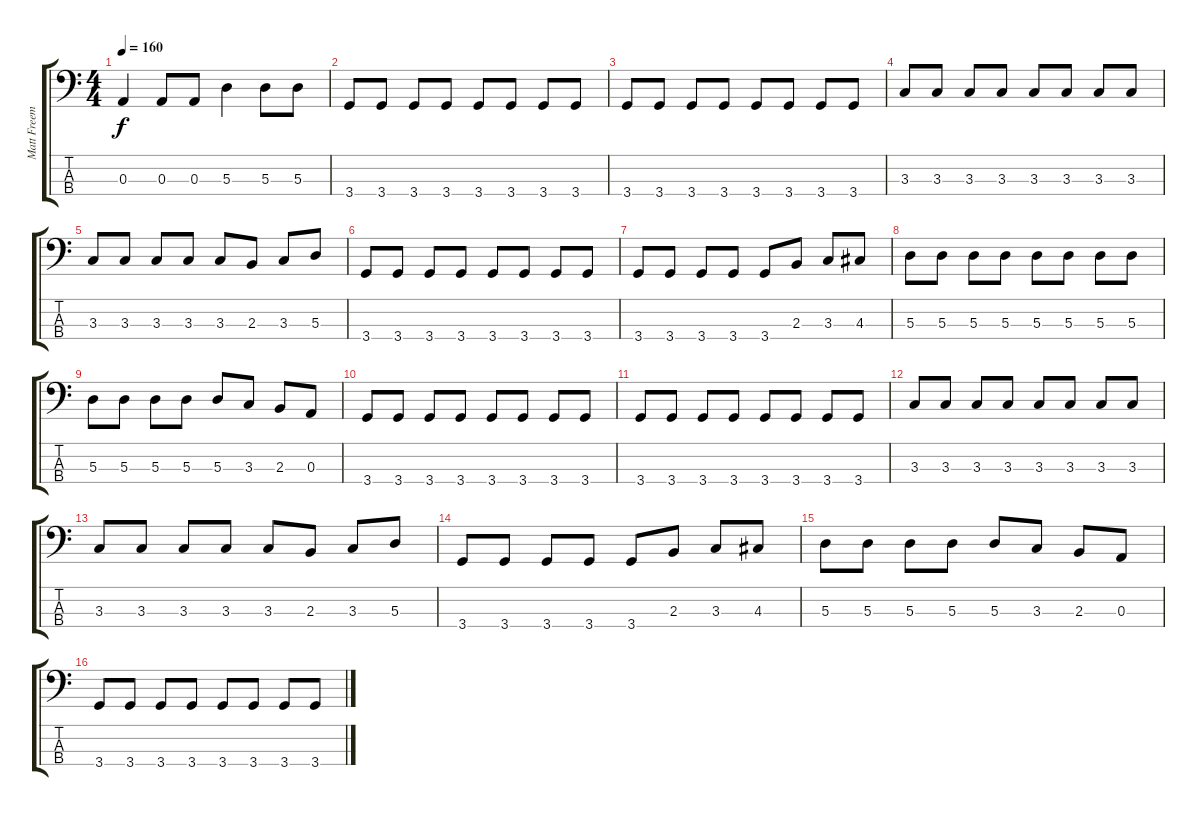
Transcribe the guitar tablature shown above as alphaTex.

\track ("Matt Freeman" "Matt Freem") {instrument electricbasspick}
\staff {score tabs}
\tuning (G2 D2 A1 E1) {hide}
\ts (4 4)
\tempo 160
\clef f4
\ks c
0.3.4{dy f} 0.3.8 0.3.8 5.3.4 5.3.8 5.3.8 |
3.4.8 3.4.8 3.4.8 3.4.8 3.4.8 3.4.8 3.4.8 3.4.8 |
3.4.8 3.4.8 3.4.8 3.4.8 3.4.8 3.4.8 3.4.8 3.4.8 |
3.3.8 3.3.8 3.3.8 3.3.8 3.3.8 3.3.8 3.3.8 3.3.8 |
3.3.8 3.3.8 3.3.8 3.3.8 3.3.8 2.3.8 3.3.8 5.3.8 |
3.4.8 3.4.8 3.4.8 3.4.8 3.4.8 3.4.8 3.4.8 3.4.8 |
3.4.8 3.4.8 3.4.8 3.4.8 3.4.8 2.3.8 3.3.8 4.3.8 |
5.3.8 5.3.8 5.3.8 5.3.8 5.3.8 5.3.8 5.3.8 5.3.8 |
5.3.8 5.3.8 5.3.8 5.3.8 5.3.8 3.3.8 2.3.8 0.3.8 |
3.4.8 3.4.8 3.4.8 3.4.8 3.4.8 3.4.8 3.4.8 3.4.8 |
3.4.8 3.4.8 3.4.8 3.4.8 3.4.8 3.4.8 3.4.8 3.4.8 |
3.3.8 3.3.8 3.3.8 3.3.8 3.3.8 3.3.8 3.3.8 3.3.8 |
3.3.8 3.3.8 3.3.8 3.3.8 3.3.8 2.3.8 3.3.8 5.3.8 |
3.4.8 3.4.8 3.4.8 3.4.8 3.4.8 2.3.8 3.3.8 4.3.8 |
5.3.8 5.3.8 5.3.8 5.3.8 5.3.8 3.3.8 2.3.8 0.3.8 |
3.4.8 3.4.8 3.4.8 3.4.8 3.4.8 3.4.8 3.4.8 3.4.8
